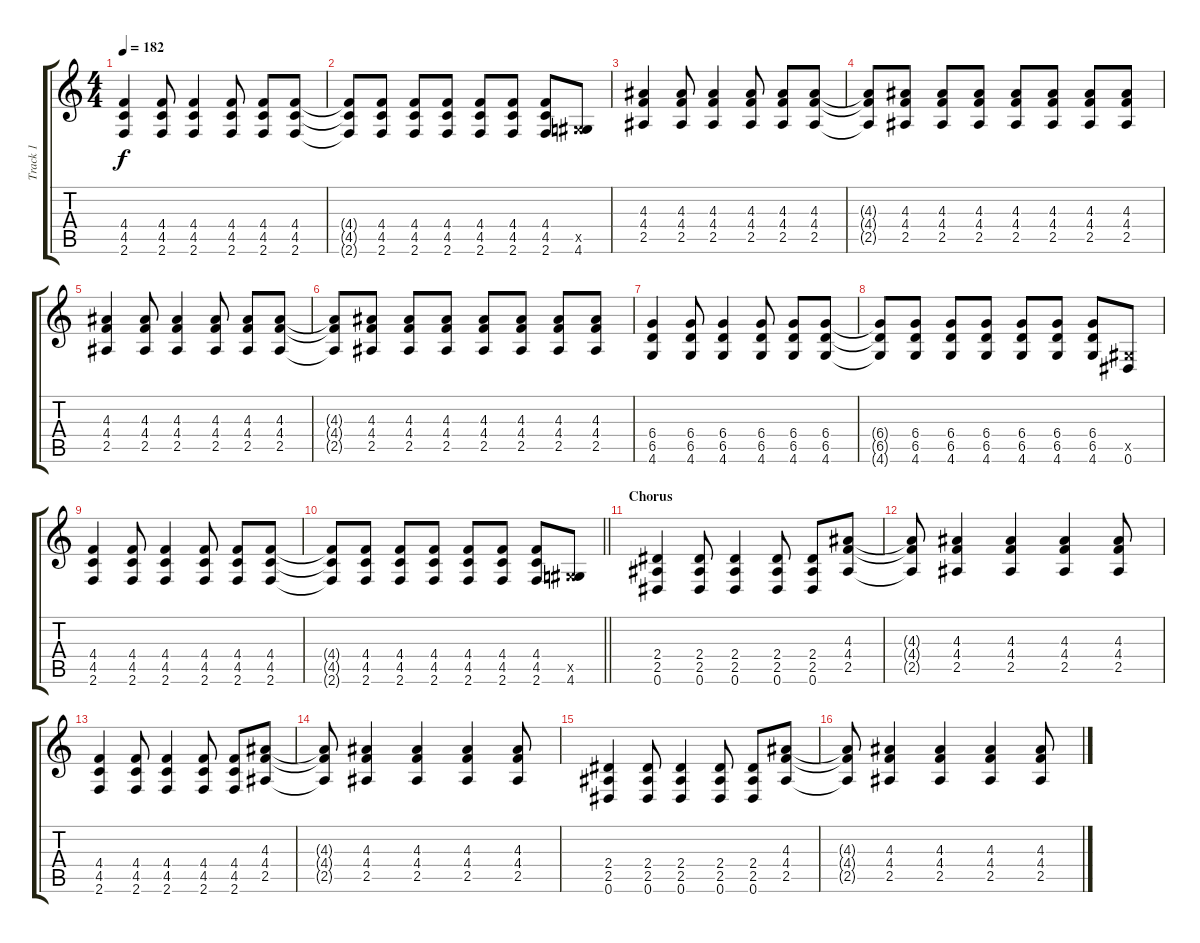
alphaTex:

\track ("Track 1" "Track 1") {instrument distortionguitar}
\staff {score tabs}
\tuning (Eb4 Bb3 Gb3 Db3 Ab2 Eb2) {hide}
\ts (4 4)
\tempo 182
\clef g2
\ks c
(4.4 4.5 2.6).4{dy f} (4.4 4.5 2.6).8 (4.4 4.5 2.6).4 (4.4 4.5 2.6).8 (4.4 4.5 2.6).8 (4.4 4.5 2.6).8 |
(4.4{t} 4.5{t} 2.6{t}).8 (4.4 4.5 2.6).8 (4.4 4.5 2.6).8 (4.4 4.5 2.6).8 (4.4 4.5 2.6).8 (4.4 4.5 2.6).8 (4.4 4.5 2.6).8 (0.5{x} 4.6).8 |
(4.3 4.4 2.5).4 (4.3 4.4 2.5).8 (4.3 4.4 2.5).4 (4.3 4.4 2.5).8 (4.3 4.4 2.5).8 (4.3 4.4 2.5).8 |
(4.3{t} 4.4{t} 2.5{t}).8 (4.3 4.4 2.5).8 (4.3 4.4 2.5).8 (4.3 4.4 2.5).8 (4.3 4.4 2.5).8 (4.3 4.4 2.5).8 (4.3 4.4 2.5).8 (4.3 4.4 2.5).8 |
(4.3 4.4 2.5).4 (4.3 4.4 2.5).8 (4.3 4.4 2.5).4 (4.3 4.4 2.5).8 (4.3 4.4 2.5).8 (4.3 4.4 2.5).8 |
(4.3{t} 4.4{t} 2.5{t}).8 (4.3 4.4 2.5).8 (4.3 4.4 2.5).8 (4.3 4.4 2.5).8 (4.3 4.4 2.5).8 (4.3 4.4 2.5).8 (4.3 4.4 2.5).8 (4.3 4.4 2.5).8 |
(6.4 6.5 4.6).4 (6.4 6.5 4.6).8 (6.4 6.5 4.6).4 (6.4 6.5 4.6).8 (6.4 6.5 4.6).8 (6.4 6.5 4.6).8 |
(6.4{t} 6.5{t} 4.6{t}).8 (6.4 6.5 4.6).8 (6.4 6.5 4.6).8 (6.4 6.5 4.6).8 (6.4 6.5 4.6).8 (6.4 6.5 4.6).8 (6.4 6.5 4.6).8 (0.5{x} 0.6).8 |
(4.4 4.5 2.6).4 (4.4 4.5 2.6).8 (4.4 4.5 2.6).4 (4.4 4.5 2.6).8 (4.4 4.5 2.6).8 (4.4 4.5 2.6).8 |
\barLineRight lightlight
(4.4{t} 4.5{t} 2.6{t}).8 (4.4 4.5 2.6).8 (4.4 4.5 2.6).8 (4.4 4.5 2.6).8 (4.4 4.5 2.6).8 (4.4 4.5 2.6).8 (4.4 4.5 2.6).8 (0.5{x} 4.6).8 |
\section ("" "Chorus")
(2.4 2.5 0.6).4 (2.4 2.5 0.6).8 (2.4 2.5 0.6).4 (2.4 2.5 0.6).8 (2.4 2.5 0.6).8 (4.3 4.4 2.5).8 |
(4.3{t} 4.4{t} 2.5{t}).8 (4.3 4.4 2.5).4 (4.3 4.4 2.5).4 (4.3 4.4 2.5).4 (4.3 4.4 2.5).8 |
(4.4 4.5 2.6).4 (4.4 4.5 2.6).8 (4.4 4.5 2.6).4 (4.4 4.5 2.6).8 (4.4 4.5 2.6).8 (4.3 4.4 2.5).8 |
(4.3{t} 4.4{t} 2.5{t}).8 (4.3 4.4 2.5).4 (4.3 4.4 2.5).4 (4.3 4.4 2.5).4 (4.3 4.4 2.5).8 |
(2.4 2.5 0.6).4 (2.4 2.5 0.6).8 (2.4 2.5 0.6).4 (2.4 2.5 0.6).8 (2.4 2.5 0.6).8 (4.3 4.4 2.5).8 |
(4.3{t} 4.4{t} 2.5{t}).8 (4.3 4.4 2.5).4 (4.3 4.4 2.5).4 (4.3 4.4 2.5).4 (4.3 4.4 2.5).8
